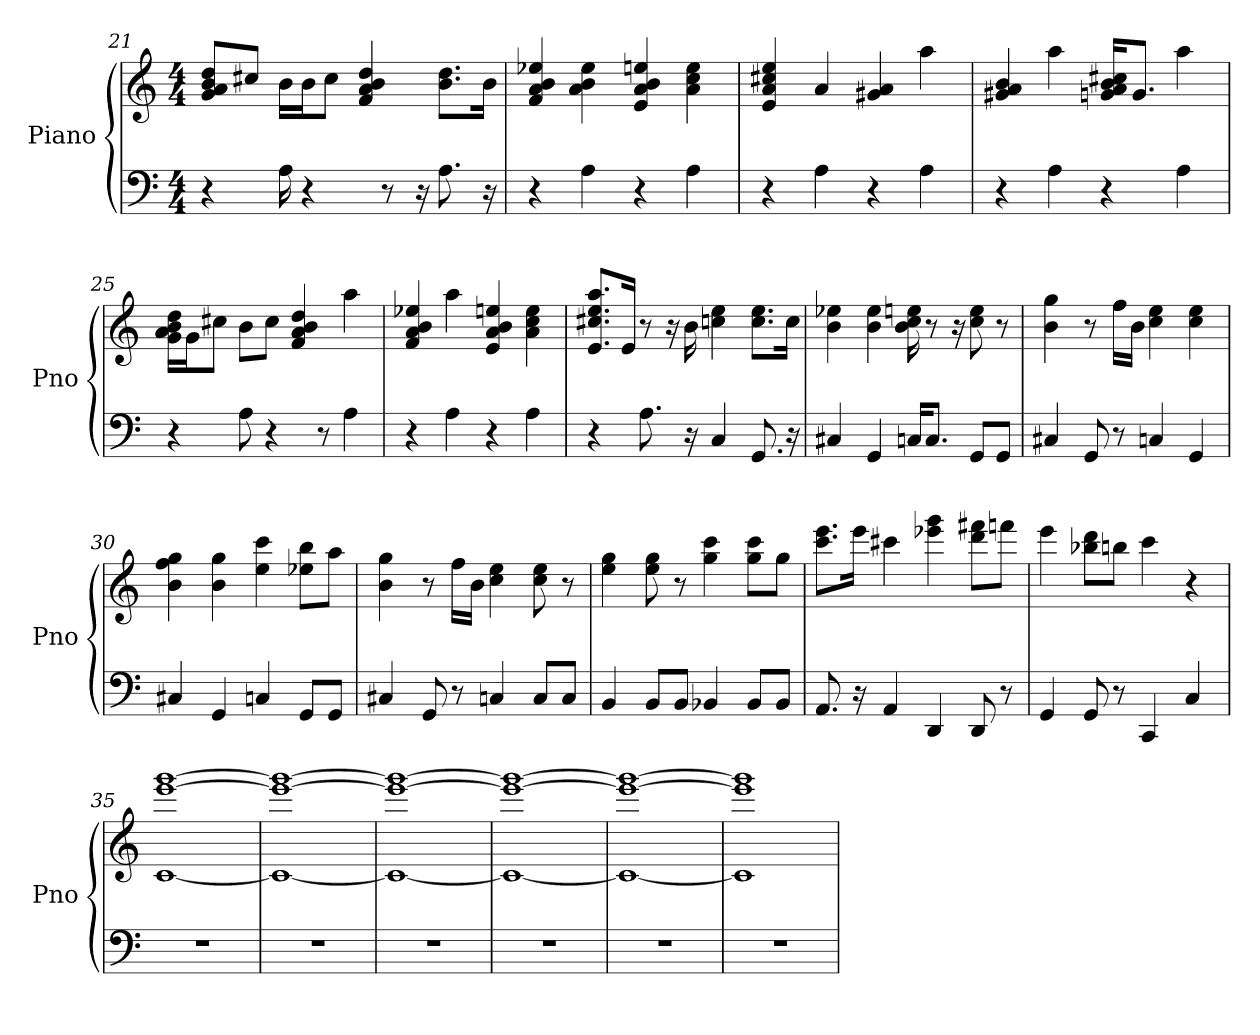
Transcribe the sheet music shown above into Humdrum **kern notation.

**kern	**kern
*part1	*part1
*staff2	*staff1
*I"Piano	*
*I'Pno	*
*clefF4	*clefG2
*k[]	*k[]
*C:	*C:
*M4/4	*M4/4
=21	=21
4r	8g/ 8dd/ 8b/ 8a/L
.	8cc#/J
16A	16b\LL
4r	16b\J
.	8cc#\J
.	4b 4f 4a 4dd
8r	.
16r	.
8.A	8.dd\ 8.b\L
16r	16b\Jk
=22	=22
4r	4ee- 4b 4a 4f
4A	4b 4a 4ee-
4r	4ee 4a 4b 4e
4A	4a 4ee 4cc
=23	=23
4r	4a 4ee 4e 4cc#
4A	4a
4r	4g# 4a
4A	4aa
=24	=24
4r	4b 4g# 4a
4A	4aa
4r	16b/ 16a/ 16cc#/ 16g/KL
.	8.g/J
4A	4aa
=25	=25
4r	16a\ 16g\ 16b\ 16dd\LL
.	16g\J
.	8cc#\J
8A	8b\L
4r	8cc#\J
.	4a 4dd 4f 4b
8r	.
4A	4aa
=26	=26
4r	4a 4b 4ee- 4f
4A	4aa
4r	4ee 4e 4b 4a
4A	4cc 4a 4ee
=27	=27
4r	8.cc#/ 8.e/ 8.ee/ 8.aa/L
.	16e/Jk
8.A	8r
.	16r
16r	16b
4C	4ee 4cc
8.GG	8.ee\ 8.cc\L
16r	16cc\Jk
=28	=28
4C#	4b 4ee-
4GG	4ee- 4b
16C/KL	16b 16ee 16cc
8.C/J	8r
.	16r
8GG/L	8ee 8cc
8GG/J	8r
=29	=29
4C#	4b 4gg
8GG	8r
8r	16ff\LL
.	16b\JJ
4C	4ee 4cc
4GG	4ee 4cc
=30	=30
4C#	4b 4ff 4gg
4GG	4gg 4b
4C	4ccc 4ee
8GG/L	8bb\ 8ee-\L
8GG/J	8aa\J
=31	=31
4C#	4gg 4b
8GG	8r
8r	16ff\LL
.	16b\JJ
4C	4ee 4cc
8C/L	8ee 8cc
8C/J	8r
=32	=32
4BB	4gg 4ee
8BB/L	8gg 8ee
8BB/J	8r
4BB-	4gg 4ccc
8BB-/L	8gg\ 8ccc\L
8BB-/J	8gg\J
=33	=33
8.AA	8.eee\ 8.ccc\L
16r	16eee\Jk
4AA	4ccc#
4DD	4eee- 4ggg
8DD	8fff#\ 8ddd\L
8r	8fff\J
=34	=34
4GG	4eee
8GG	8bb-\ 8ddd\L
8r	8bb\J
4CC	4ccc
4C	4r
=35	=35
1r	[1eee [1c [1ggg
=36	=36
1r	1eee_ 1c_ 1ggg_
=37	=37
1r	1eee_ 1c_ 1ggg_
=38	=38
1r	1eee_ 1c_ 1ggg_
=39	=39
1r	1eee_ 1c_ 1ggg_
=40	=40
1r	1eee] 1c] 1ggg]
=	=
*-	*-
